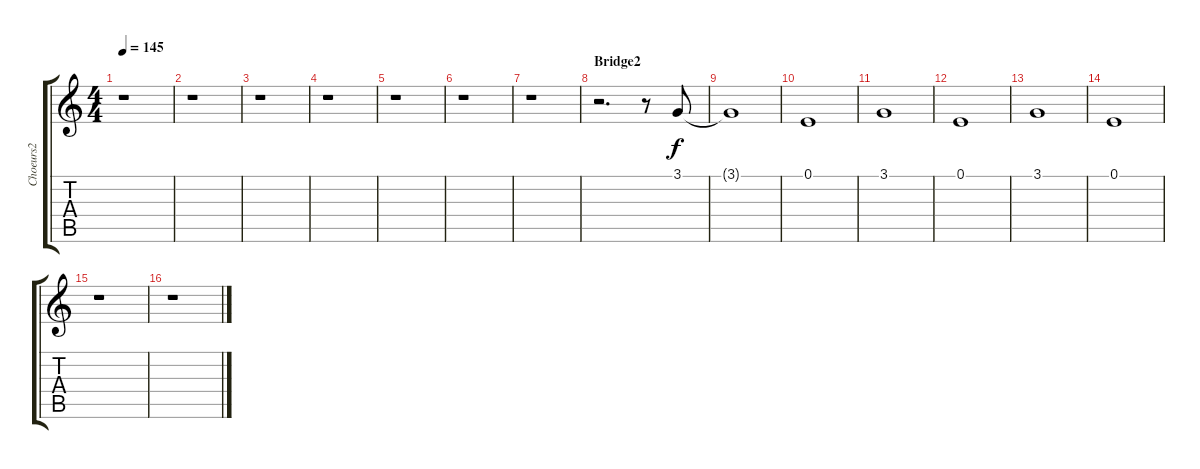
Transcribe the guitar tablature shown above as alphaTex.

\track ("Choeurs2" "Choeurs2") {instrument lead6voice}
\staff {score tabs}
\tuning (E4 B3 G3 D3 A2 E2) {hide}
\ts (4 4)
\tempo 145
\clef g2
\ks c
r.1{dy f} |
r.1 |
r.1 |
r.1 |
r.1 |
r.1 |
r.1 |
\section ("" "Bridge2")
r.2{d} r.8 3.1.8 |
3.1{t}.1 |
0.1.1 |
3.1.1 |
0.1.1 |
3.1.1 |
0.1.1 |
r.1 |
r.1
